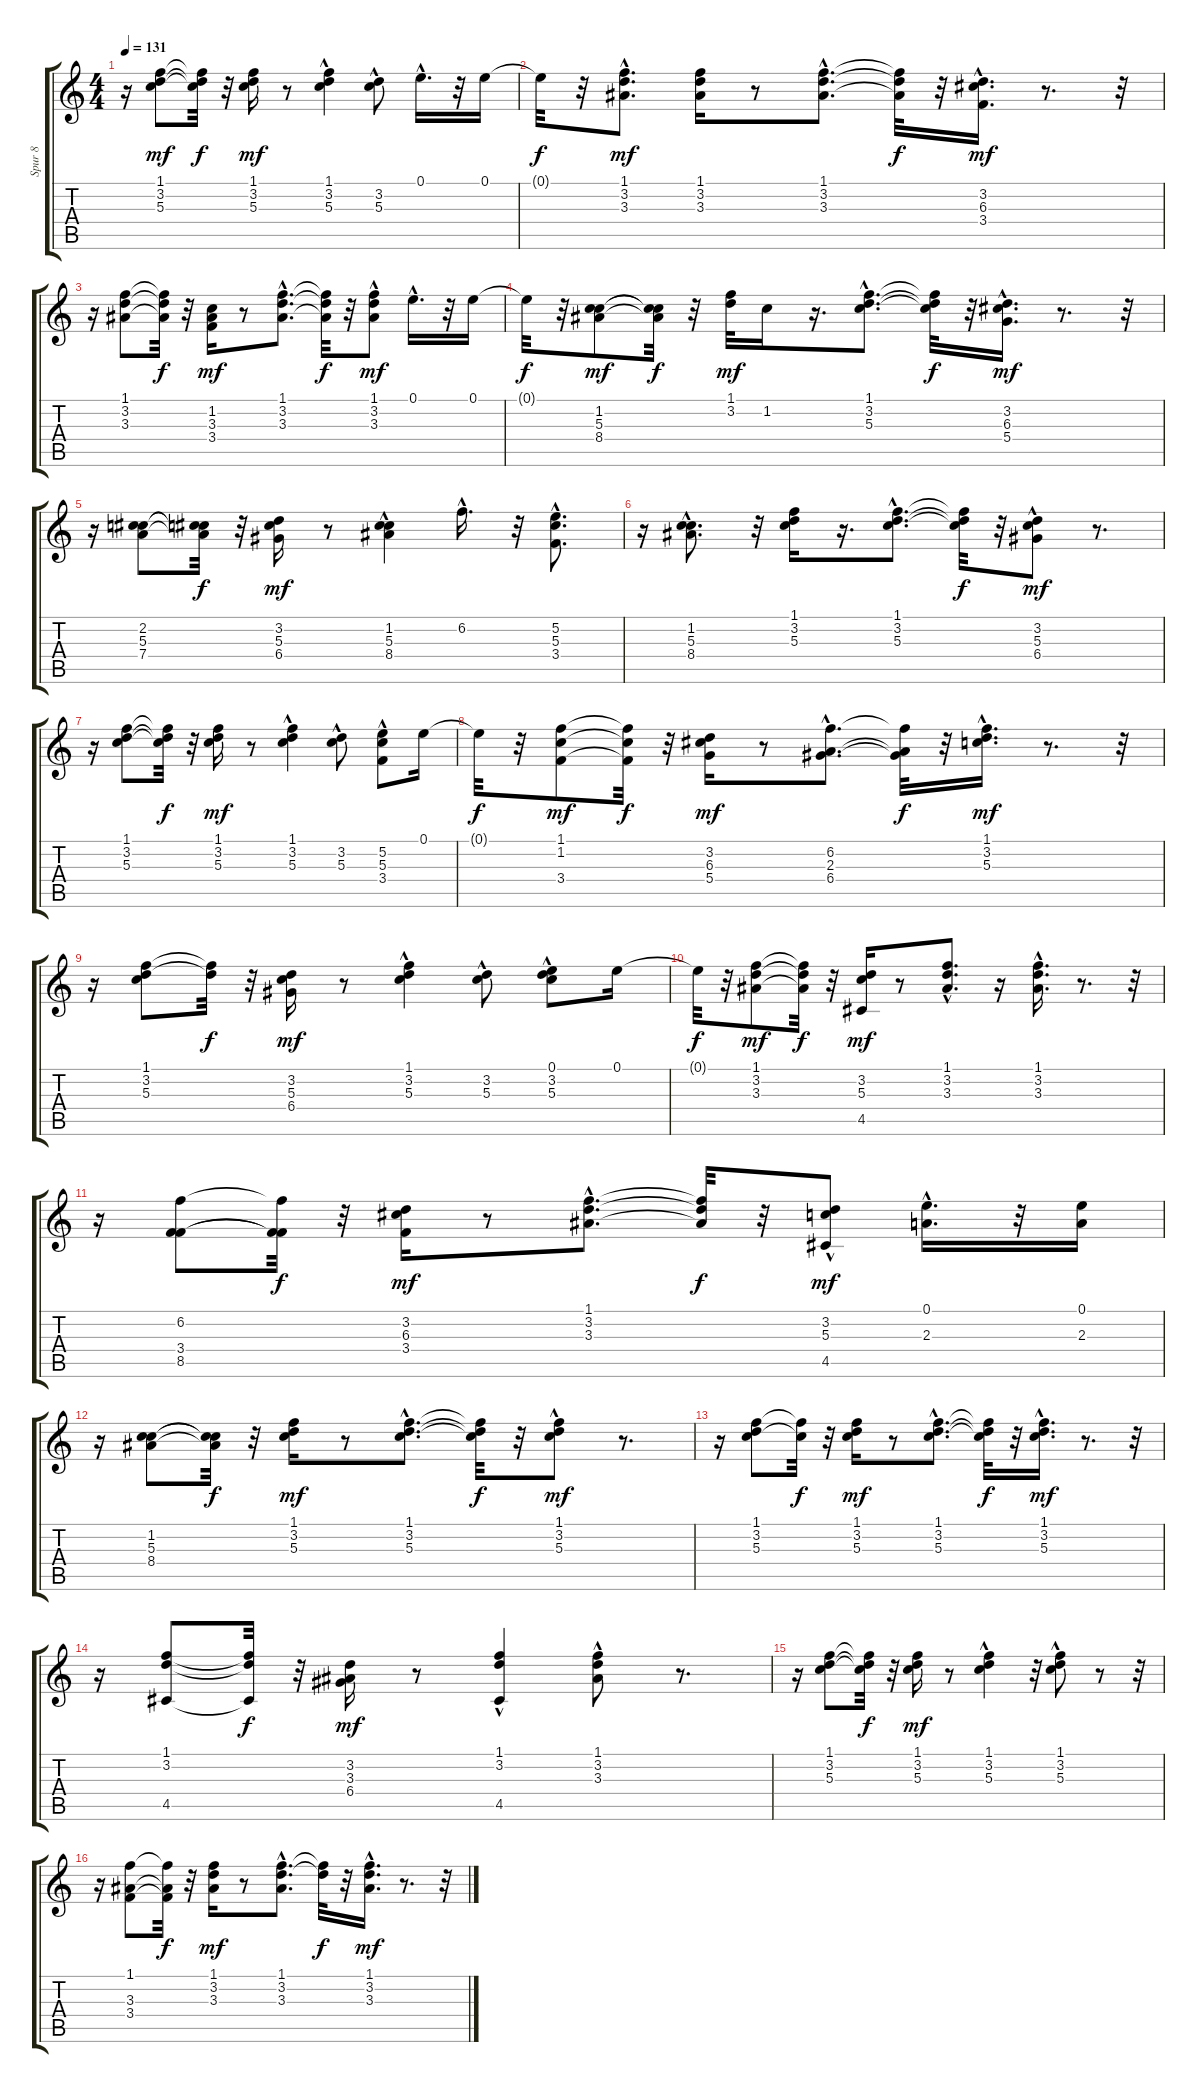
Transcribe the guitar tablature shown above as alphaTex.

\track ("Spur 8" "Spur 8") {instrument acousticguitarnylon}
\staff {score tabs}
\tuning (E4 B3 G3 D3 A2 E2) {hide}
\ts (4 4)
\tempo 131
\clef g2
\ks c
r.16{dy mf} (1.1 3.2 5.3).8 (1.1{t} 3.2{t} 5.3{t}).32{dy f} r.32 (1.1 3.2 5.3).16{dy mf} r.8 (1.1{hac} 3.2{hac} 5.3).4 (3.2 5.3{hac}).8 0.1{hac}.16{d} r.32 0.1.16 |
0.1{t}.32{dy f} r.32 (1.1{hac} 3.2 3.3{hac}).8{d dy mf} (1.1 3.2 3.3).16 r.8 (1.1{hac} 3.2{hac} 3.3{hac}).8{d} (1.1{t} 3.2{t} 3.3{t}).32{dy f} r.32 (3.2{hac} 6.3{hac} 3.4{hac}).16{d dy mf} r.8{d} r.32 |
r.16 (1.1 3.2 3.3).8 (1.1{t} 3.2{t} 3.3{t}).32{dy f} r.32 (1.2 3.3 3.4).16{dy mf} r.8 (1.1{hac} 3.2{hac} 3.3{hac}).8{d} (1.1{t} 3.2{t} 3.3{t}).32{dy f} r.32 (1.1{hac} 3.2{hac} 3.3).8{dy mf} 0.1{hac}.16{d} r.32 0.1.16 |
0.1{t}.32{dy f} r.32 (1.2 5.3 8.4).8{dy mf} (1.2{t} 5.3{t} 8.4{t}).32{dy f} r.32 (1.1 3.2).32{dy mf} 1.2.16 r.16{d} (1.1{hac} 3.2{hac} 5.3{hac}).8{d} (1.1{t} 3.2{t} 5.3{t}).32{dy f} r.32 (3.2{hac} 6.3{hac} 5.4{hac}).16{d dy mf} r.8{d} r.32 |
r.16 (2.2 5.3 7.4).8 (2.2{t} 5.3{t} 7.4{t}).32{dy f} r.32 (3.2 5.3 6.4).16{dy mf} r.8 (1.2 5.3{hac} 8.4{hac}).4 6.2{hac}.16{d} r.32 (5.2{hac} 5.3{hac} 3.4).8{d} |
r.16 (1.2{hac} 5.3 8.4).8{d} r.32 (1.1 3.2 5.3).16 r.16{d} (1.1{hac} 3.2{hac} 5.3{hac}).8{d} (1.1{t} 3.2{t} 5.3{t}).32{dy f} r.32 (3.2{hac} 5.3 6.4{hac}).8{dy mf} r.8{d} |
r.16 (1.1 3.2 5.3).8 (1.1{t} 3.2{t} 5.3{t}).32{dy f} r.32 (1.1 3.2 5.3).16{dy mf} r.8 (1.1{hac} 3.2{hac} 5.3).4 (3.2 5.3{hac}).8 (5.2{hac} 5.3 3.4{hac}).8 0.1.16 |
0.1{t}.32{dy f} r.32 (1.1 1.2 3.4).8{dy mf} (1.1{t} 1.2{t} 3.4{t}).32{dy f} r.32 (3.2 6.3 5.4).16{dy mf} r.8 (6.2{hac} 2.3{hac} 6.4{hac}).8{d} (6.2{t} 2.3{t} 6.4{t}).32{dy f} r.32 (1.1{hac} 3.2 5.3{hac}).16{d dy mf} r.8{d} r.32 |
r.16 (1.1 3.2 5.3).8 (1.1{t} 3.2{t}).32{dy f} r.32 (3.2 5.3 6.4).16{dy mf} r.8 (1.1{hac} 3.2{hac} 5.3).4 (3.2 5.3{hac}).8 (0.1{hac} 3.2 5.3{hac}).8 0.1.16 |
0.1{t}.32{dy f} r.32 (1.1 3.2 3.3).8{dy mf} (1.1{t} 3.2{t} 3.3{t}).32{dy f} r.32 (3.2 5.3 4.5).16{dy mf} r.8 (1.1{hac} 3.2{hac} 3.3{hac}).8{d} r.16 (1.1{hac} 3.2 3.3{hac}).16{d} r.8{d} r.32 |
r.16 (6.2 3.4 8.5).8 (6.2{t} 3.4{t} 8.5{t}).32{dy f} r.32 (3.2 6.3 3.4).16{dy mf} r.8 (1.1{hac} 3.2{hac} 3.3{hac}).8{d} (1.1{t} 3.2{t} 3.3{t}).32{dy f} r.32 (3.2 5.3{hac} 4.5).8{dy mf} (0.1{hac} 2.3{hac}).16{d} r.32 (0.1 2.3).16 |
r.16 (1.2 5.3 8.4).8 (1.2{t} 5.3{t} 8.4{t}).32{dy f} r.32 (1.1 3.2 5.3).16{dy mf} r.8 (1.1{hac} 3.2{hac} 5.3{hac}).8{d} (1.1{t} 3.2{t} 5.3{t}).32{dy f} r.32 (1.1{hac} 3.2{hac} 5.3).8{dy mf} r.8{d} |
r.16 (1.1 3.2 5.3).8 (1.1{t} 5.3{t}).32{dy f} r.32 (1.1 3.2 5.3).16{dy mf} r.8 (1.1{hac} 3.2{hac} 5.3{hac}).8{d} (1.1{t} 3.2{t} 5.3{t}).32{dy f} r.32 (1.1 3.2 5.3{hac}).16{d dy mf} r.8{d} r.32 |
r.16 (1.1 3.2 4.5).8 (1.1{t} 3.2{t} 4.5{t}).32{dy f} r.32 (3.2 3.3 6.4).16{dy mf} r.8 (1.1 3.2 4.5{hac}).4 (1.1{hac} 3.2{hac} 3.3).8 r.8{d} |
r.16 (1.1 3.2 5.3).8 (1.1{t} 3.2{t} 5.3{t}).32{dy f} r.32 (1.1 3.2 5.3).16{dy mf} r.8 (1.1 3.2{hac} 5.3{hac}).4 r.32 (1.1{hac} 3.2{hac} 5.3).8 r.8 r.32 |
r.16 (1.1 3.3 3.4).8 (1.1{t} 3.3{t} 3.4{t}).32{dy f} r.32 (1.1 3.2 3.3).16{dy mf} r.8 (1.1{hac} 3.2{hac} 3.3{hac}).8{d} (1.1{t} 3.2{t}).32{dy f} r.32 (1.1{hac} 3.2{hac} 3.3{hac}).16{d dy mf} r.8{d} r.32
